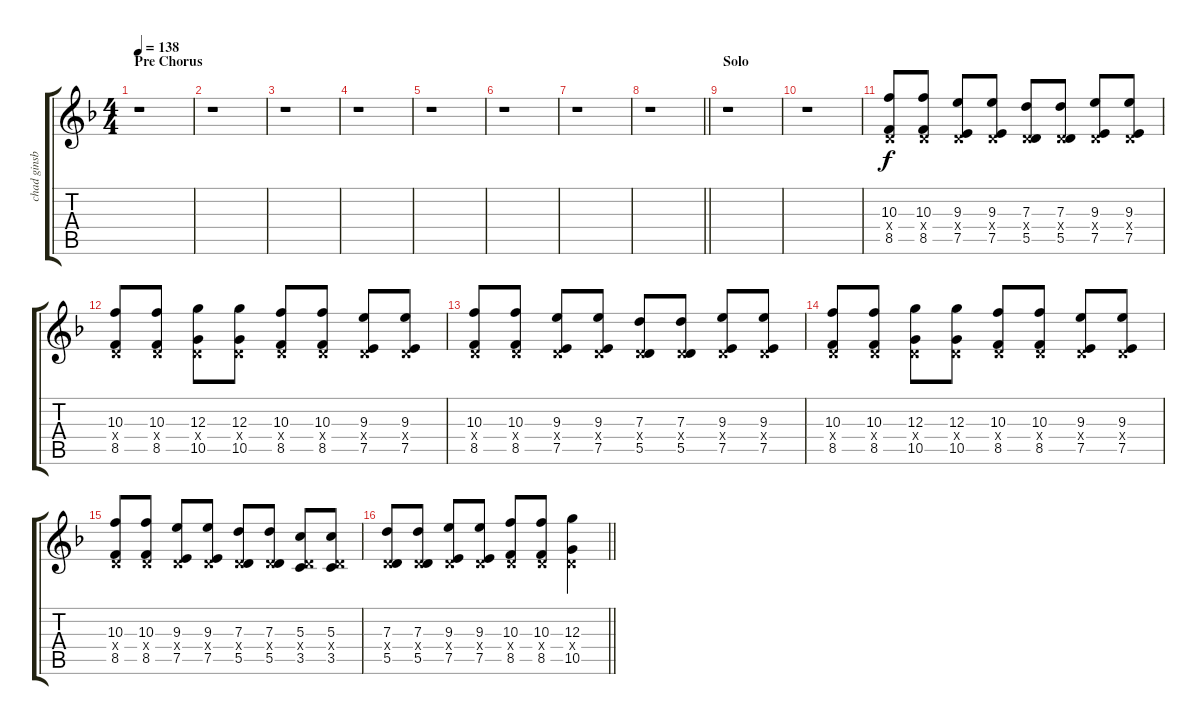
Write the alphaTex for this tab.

\track ("chad ginsburg" "chad ginsb") {instrument overdrivenguitar}
\staff {score tabs}
\tuning (E4 B3 G3 D3 A2 E2) {hide}
\ts (4 4)
\section ("" "Pre Chorus")
\tempo 138
\clef g2
\ks f
r.1{dy f} |
r.1 |
r.1 |
r.1 |
r.1 |
r.1 |
r.1 |
\barLineRight lightlight
r.1 |
\section ("" "Solo")
r.1 |
r.1 |
(10.3 0.4{x} 8.5).8 (10.3 0.4{x} 8.5).8 (9.3 0.4{x} 7.5).8 (9.3 0.4{x} 7.5).8 (7.3 0.4{x} 5.5).8 (7.3 0.4{x} 5.5).8 (9.3 0.4{x} 7.5).8 (9.3 0.4{x} 7.5).8 |
(10.3 0.4{x} 8.5).8 (10.3 0.4{x} 8.5).8 (12.3 0.4{x} 10.5).8 (12.3 0.4{x} 10.5).8 (10.3 0.4{x} 8.5).8 (10.3 0.4{x} 8.5).8 (9.3 0.4{x} 7.5).8 (9.3 0.4{x} 7.5).8 |
(10.3 0.4{x} 8.5).8 (10.3 0.4{x} 8.5).8 (9.3 0.4{x} 7.5).8 (9.3 0.4{x} 7.5).8 (7.3 0.4{x} 5.5).8 (7.3 0.4{x} 5.5).8 (9.3 0.4{x} 7.5).8 (9.3 0.4{x} 7.5).8 |
(10.3 0.4{x} 8.5).8 (10.3 0.4{x} 8.5).8 (12.3 0.4{x} 10.5).8 (12.3 0.4{x} 10.5).8 (10.3 0.4{x} 8.5).8 (10.3 0.4{x} 8.5).8 (9.3 0.4{x} 7.5).8 (9.3 0.4{x} 7.5).8 |
(10.3 0.4{x} 8.5).8 (10.3 0.4{x} 8.5).8 (9.3 0.4{x} 7.5).8 (9.3 0.4{x} 7.5).8 (7.3 0.4{x} 5.5).8 (7.3 0.4{x} 5.5).8 (5.3 0.4{x} 3.5).8 (5.3 0.4{x} 3.5).8 |
\barLineRight lightlight
(7.3 0.4{x} 5.5).8 (7.3 0.4{x} 5.5).8 (9.3 0.4{x} 7.5).8 (9.3 0.4{x} 7.5).8 (10.3 0.4{x} 8.5).8 (10.3 0.4{x} 8.5).8 (12.3 0.4{x} 10.5).4
